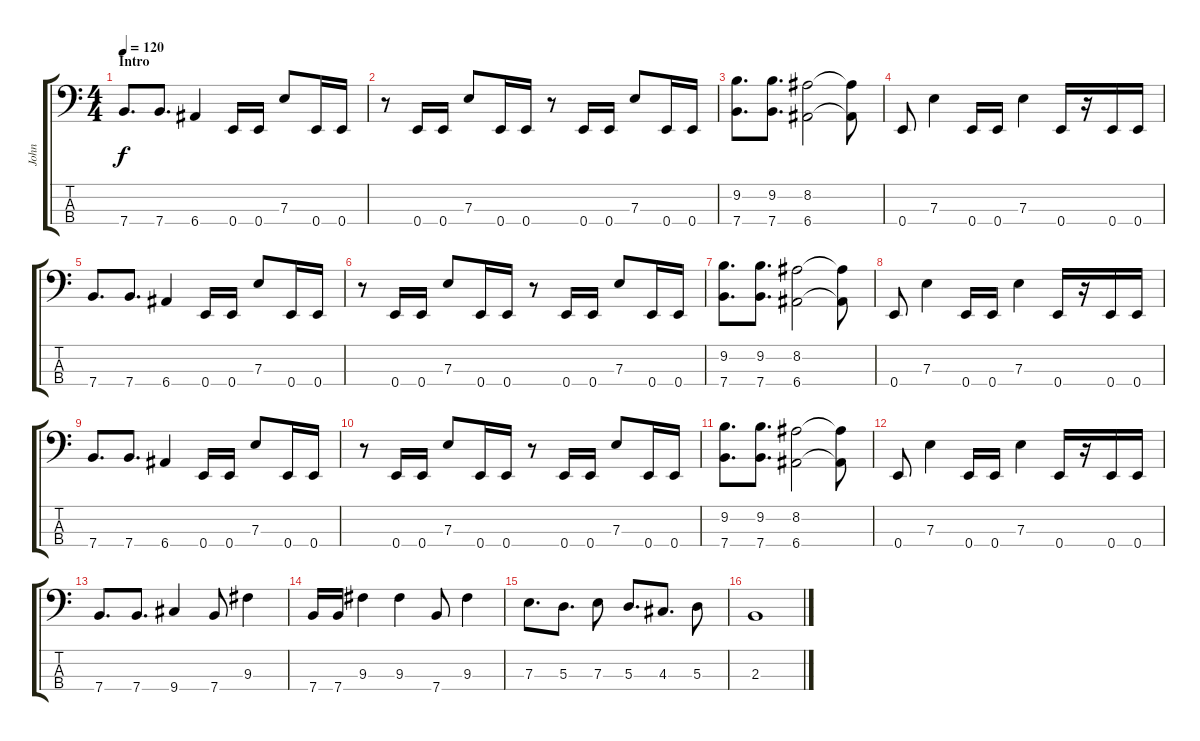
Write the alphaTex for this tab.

\track ("John" "John") {mute instrument electricbassfinger}
\staff {score tabs}
\tuning (G2 D2 A1 E1) {hide}
\ts (4 4)
\section ("" "Intro")
\tempo 120
\clef f4
\ks c
7.4.8{d dy f instrument electricbassfinger} 7.4.8{d} 6.4.4 0.4.16 0.4.16 7.3.8 0.4.16 0.4.16 |
r.8 0.4.16 0.4.16 7.3.8 0.4.16 0.4.16 r.8 0.4.16 0.4.16 7.3.8 0.4.16 0.4.16 |
(9.2 7.4).8{d} (9.2 7.4).8{d} (8.2 6.4).2 (8.2{t} 6.4{t}).8 |
0.4.8 7.3.4 0.4.16 0.4.16 7.3.4 0.4.16 r.16 0.4.16 0.4.16 |
7.4.8{d} 7.4.8{d} 6.4.4 0.4.16 0.4.16 7.3.8 0.4.16 0.4.16 |
r.8 0.4.16 0.4.16 7.3.8 0.4.16 0.4.16 r.8 0.4.16 0.4.16 7.3.8 0.4.16 0.4.16 |
(9.2 7.4).8{d} (9.2 7.4).8{d} (8.2 6.4).2 (8.2{t} 6.4{t}).8 |
0.4.8 7.3.4 0.4.16 0.4.16 7.3.4 0.4.16 r.16 0.4.16 0.4.16 |
7.4.8{d} 7.4.8{d} 6.4.4 0.4.16 0.4.16 7.3.8 0.4.16 0.4.16 |
r.8 0.4.16 0.4.16 7.3.8 0.4.16 0.4.16 r.8 0.4.16 0.4.16 7.3.8 0.4.16 0.4.16 |
(9.2 7.4).8{d} (9.2 7.4).8{d} (8.2 6.4).2 (8.2{t} 6.4{t}).8 |
0.4.8 7.3.4 0.4.16 0.4.16 7.3.4 0.4.16 r.16 0.4.16 0.4.16 |
7.4.8{d} 7.4.8{d} 9.4.4 7.4.8 9.3.4 |
7.4.16 7.4.16 9.3.4 9.3.4 7.4.8 9.3.4 |
7.3.8{d} 5.3.8{d} 7.3.8 5.3.8{d} 4.3.8{d} 5.3.8 |
2.3.1
